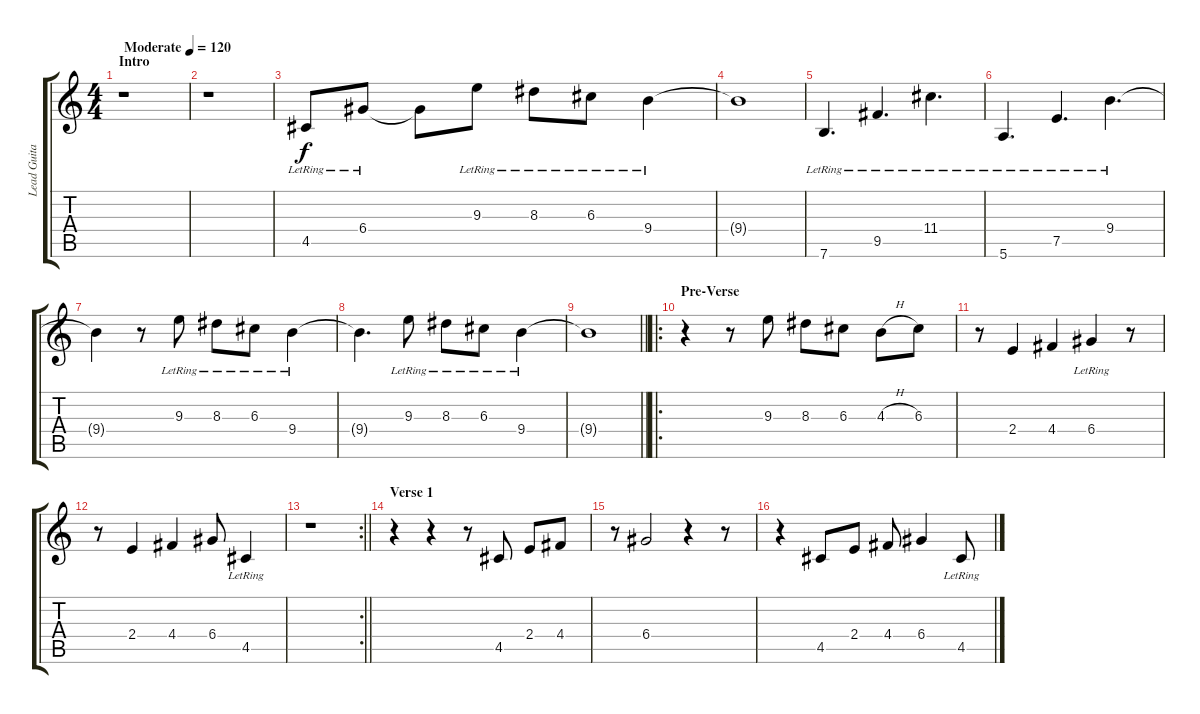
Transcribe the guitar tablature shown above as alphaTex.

\track ("Lead Guitar" "Lead Guita") {instrument acousticguitarsteel}
\staff {score tabs}
\tuning (E4 B3 G3 D3 A2 E2) {hide}
\ts (4 4)
\section ("" "Intro")
\tempo (120 "Moderate")
\clef g2
\ks c
r.1{dy f instrument acousticguitarsteel} |
r.1 |
4.5{lr}.8 6.4{lr}.8 6.4{t}.8 9.3{lr}.8 8.3{lr}.8 6.3{lr}.8 9.4{lr}.4 |
9.4{t}.1 |
7.6{lr}.4{d} 9.5{lr}.4{d} 11.4{lr}.4{d} |
5.6{lr}.4{d} 7.5{lr}.4{d} 9.4{lr}.4{d} |
9.4{t}.4 r.8 9.3{lr}.8 8.3{lr}.8 6.3{lr}.8 9.4{lr}.4 |
9.4{t}.4{d} 9.3{lr}.8 8.3{lr}.8 6.3{lr}.8 9.4{lr}.4 |
\barLineRight lightlight
9.4{t}.1 |
\ro
\section ("" "Pre-Verse")
r.4 r.8 9.3.8 8.3.8 6.3.8 4.3{h}.8 6.3.8 |
r.8 2.4.4 4.4.4 6.4{lr}.4 r.8 |
r.8 2.4.4 4.4.4 6.4.8 4.5{lr}.4 |
\rc 2
\barLineRight lightlight
r.1 |
\section ("" "Verse 1")
r.4 r.4 r.8 4.5.8 2.4.8 4.4.8 |
r.8 6.4.2 r.4 r.8 |
r.4 4.5.8 2.4.8 4.4.8 6.4.4 4.5{lr}.8
